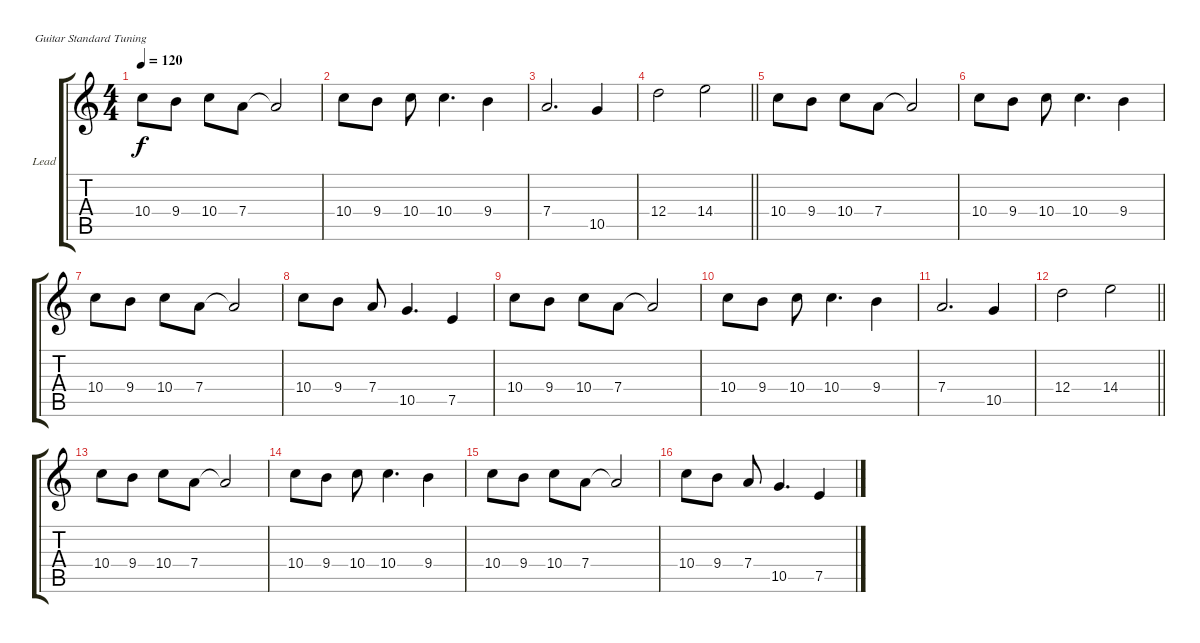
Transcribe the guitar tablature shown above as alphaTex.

\defaultSystemsLayout 4
\bracketExtendMode groupsimilarinstruments
\firstSystemTrackNameOrientation horizontal
\otherSystemsTrackNameOrientation horizontal
\track ("Guitar Lead" "Lead") {instrument distortionguitar}
\staff {score tabs}
\tuning (E4 B3 G3 D3 A2 E2)
\ts (4 4)
\tempo 120
\clef g2
\scale
0.333333
\ks c
10.4.8{dy f} 9.4.8 10.4.8 7.4.8 7.4{t}.2 |
\scale
0.333333 10.4.8 9.4.8 10.4.8 10.4.4{d} 9.4.4 |
\scale
0.333333 7.4.2{d} 10.5.4 |
\scale
0.333333
\barLineRight lightlight
12.4.2 14.4.2 |
\scale
0.333333 10.4.8 9.4.8 10.4.8 7.4.8 7.4{t}.2 |
\scale
0.333333 10.4.8 9.4.8 10.4.8 10.4.4{d} 9.4.4 |
\scale
0.333333 10.4.8 9.4.8 10.4.8 7.4.8 7.4{t}.2 |
\scale
0.333333 10.4.8 9.4.8 7.4.8 10.5.4{d} 7.5.4 |
\scale
0.333333 10.4.8 9.4.8 10.4.8 7.4.8 7.4{t}.2 |
\scale
0.333333 10.4.8 9.4.8 10.4.8 10.4.4{d} 9.4.4 |
\scale
0.333333 7.4.2{d} 10.5.4 |
\scale
0.333333
\barLineRight lightlight
12.4.2 14.4.2 |
\scale
0.333333 10.4.8 9.4.8 10.4.8 7.4.8 7.4{t}.2 |
\scale
0.333333 10.4.8 9.4.8 10.4.8 10.4.4{d} 9.4.4 |
\scale
0.333333 10.4.8 9.4.8 10.4.8 7.4.8 7.4{t}.2 |
\scale
0.333333 10.4.8 9.4.8 7.4.8 10.5.4{d} 7.5.4
